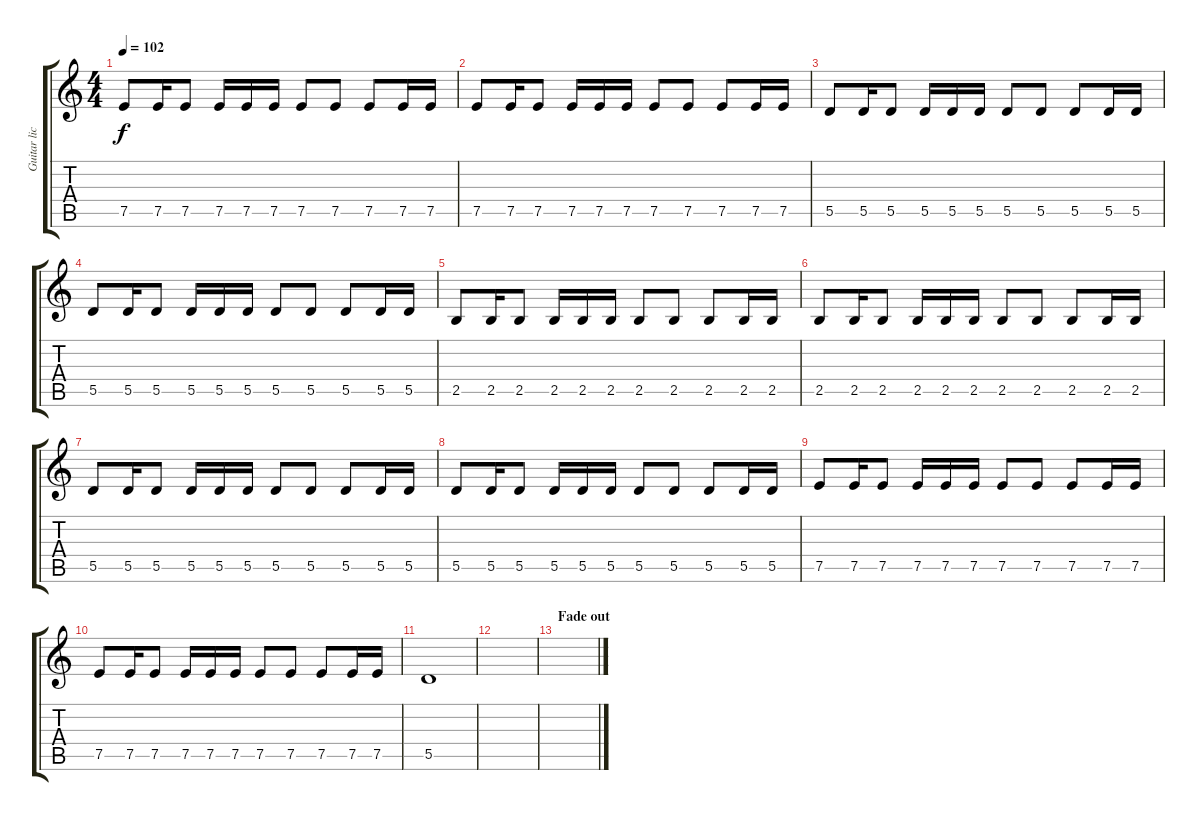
\track ("Guitar licks" "Guitar lic") {instrument electricguitarjazz}
\staff {score tabs}
\tuning (E4 B3 G3 D3 A2 E2) {hide}
\ts (4 4)
\tempo 102
\clef g2
\ks c
7.5.8{dy f} 7.5.16 7.5.8 7.5.16 7.5.16 7.5.16 7.5.8 7.5.8 7.5.8 7.5.16 7.5.16 |
7.5.8 7.5.16 7.5.8 7.5.16 7.5.16 7.5.16 7.5.8 7.5.8 7.5.8 7.5.16 7.5.16 |
5.5.8 5.5.16 5.5.8 5.5.16 5.5.16 5.5.16 5.5.8 5.5.8 5.5.8 5.5.16 5.5.16 |
5.5.8 5.5.16 5.5.8 5.5.16 5.5.16 5.5.16 5.5.8 5.5.8 5.5.8 5.5.16 5.5.16 |
2.5.8 2.5.16 2.5.8 2.5.16 2.5.16 2.5.16 2.5.8 2.5.8 2.5.8 2.5.16 2.5.16 |
2.5.8 2.5.16 2.5.8 2.5.16 2.5.16 2.5.16 2.5.8 2.5.8 2.5.8 2.5.16 2.5.16 |
5.5.8 5.5.16 5.5.8 5.5.16 5.5.16 5.5.16 5.5.8 5.5.8 5.5.8 5.5.16 5.5.16 |
5.5.8 5.5.16 5.5.8 5.5.16 5.5.16 5.5.16 5.5.8 5.5.8 5.5.8 5.5.16 5.5.16 |
7.5.8 7.5.16 7.5.8 7.5.16 7.5.16 7.5.16 7.5.8 7.5.8 7.5.8 7.5.16 7.5.16 |
7.5.8 7.5.16 7.5.8 7.5.16 7.5.16 7.5.16 7.5.8 7.5.8 7.5.8 7.5.16 7.5.16 |
5.5.1 |
|
\section ("" "Fade out")
